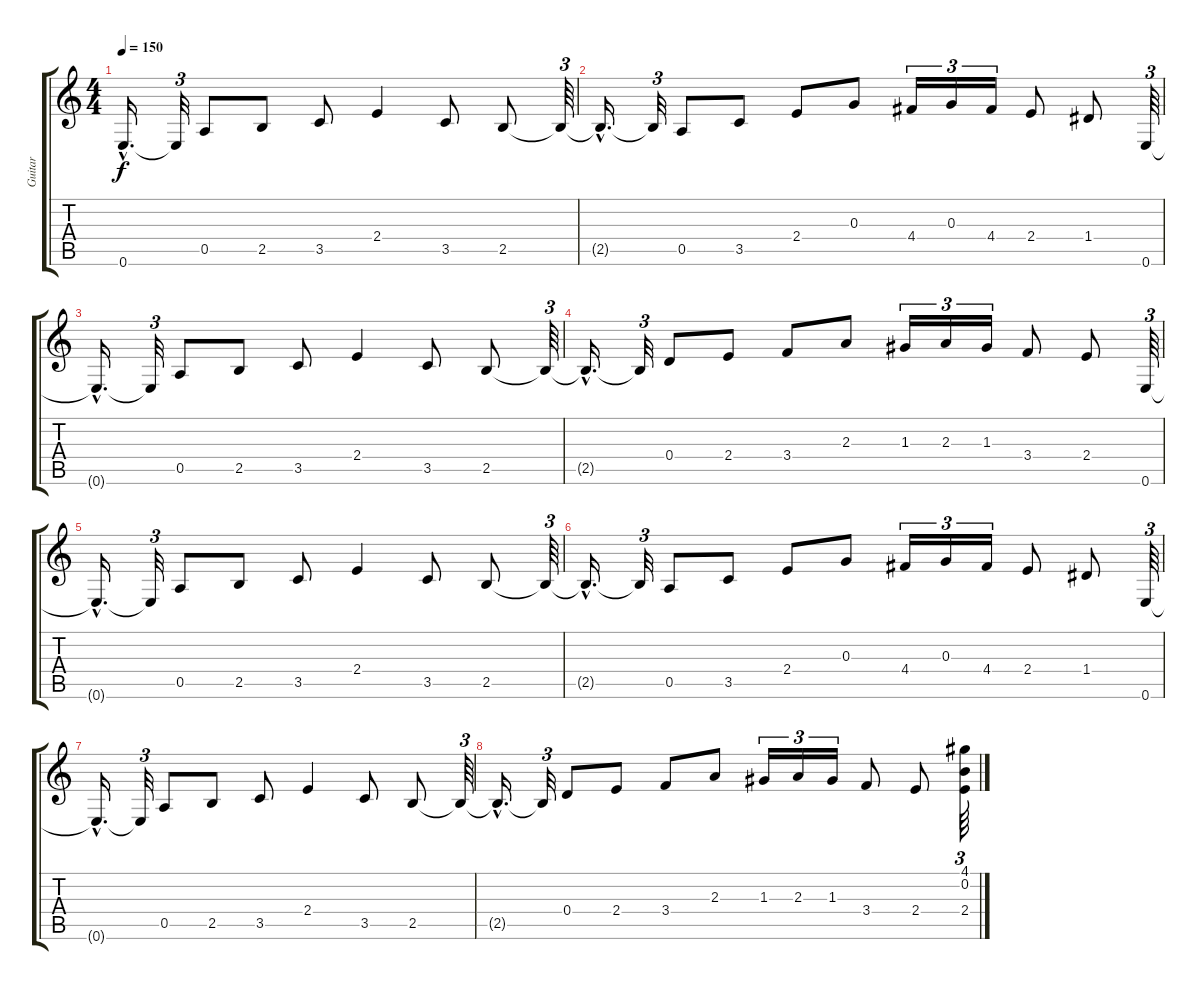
\track ("Guitar" "Guitar") {instrument distortionguitar}
\staff {score tabs}
\tuning (E4 B3 G3 D3 A2 E2) {hide}
\ts (4 4)
\tempo 150
\clef g2
\ks c
0.6{hac t}.16{d dy f} 0.6{t}.32{tu (3 2)} 0.5.8 2.5.8 3.5.8 2.4.4 3.5.8 2.5.8 2.5{t}.64{tu (3 2)} |
2.5{hac t}.16{d} 2.5{t}.32{tu (3 2)} 0.5.8 3.5.8 2.4.8 0.3.8 4.4.16{tu (3 2)} 0.3.16{tu (3 2)} 4.4.16{tu (3 2)} 2.4.8 1.4.8 0.6.64{tu (3 2)} |
0.6{hac t}.16{d} 0.6{t}.32{tu (3 2)} 0.5.8 2.5.8 3.5.8 2.4.4 3.5.8 2.5.8 2.5{t}.64{tu (3 2)} |
2.5{hac t}.16{d} 2.5{t}.32{tu (3 2)} 0.4.8 2.4.8 3.4.8 2.3.8 1.3.16{tu (3 2)} 2.3.16{tu (3 2)} 1.3.16{tu (3 2)} 3.4.8 2.4.8 0.6.64{tu (3 2)} |
0.6{hac t}.16{d} 0.6{t}.32{tu (3 2)} 0.5.8 2.5.8 3.5.8 2.4.4 3.5.8 2.5.8 2.5{t}.64{tu (3 2)} |
2.5{hac t}.16{d} 2.5{t}.32{tu (3 2)} 0.5.8 3.5.8 2.4.8 0.3.8 4.4.16{tu (3 2)} 0.3.16{tu (3 2)} 4.4.16{tu (3 2)} 2.4.8 1.4.8 0.6.64{tu (3 2)} |
0.6{hac t}.16{d} 0.6{t}.32{tu (3 2)} 0.5.8 2.5.8 3.5.8 2.4.4 3.5.8 2.5.8 2.5{t}.64{tu (3 2)} |
2.5{hac t}.16{d} 2.5{t}.32{tu (3 2)} 0.4.8 2.4.8 3.4.8 2.3.8 1.3.16{tu (3 2)} 2.3.16{tu (3 2)} 1.3.16{tu (3 2)} 3.4.8 2.4.8 (4.1 0.2 2.4).64{tu (3 2)}
